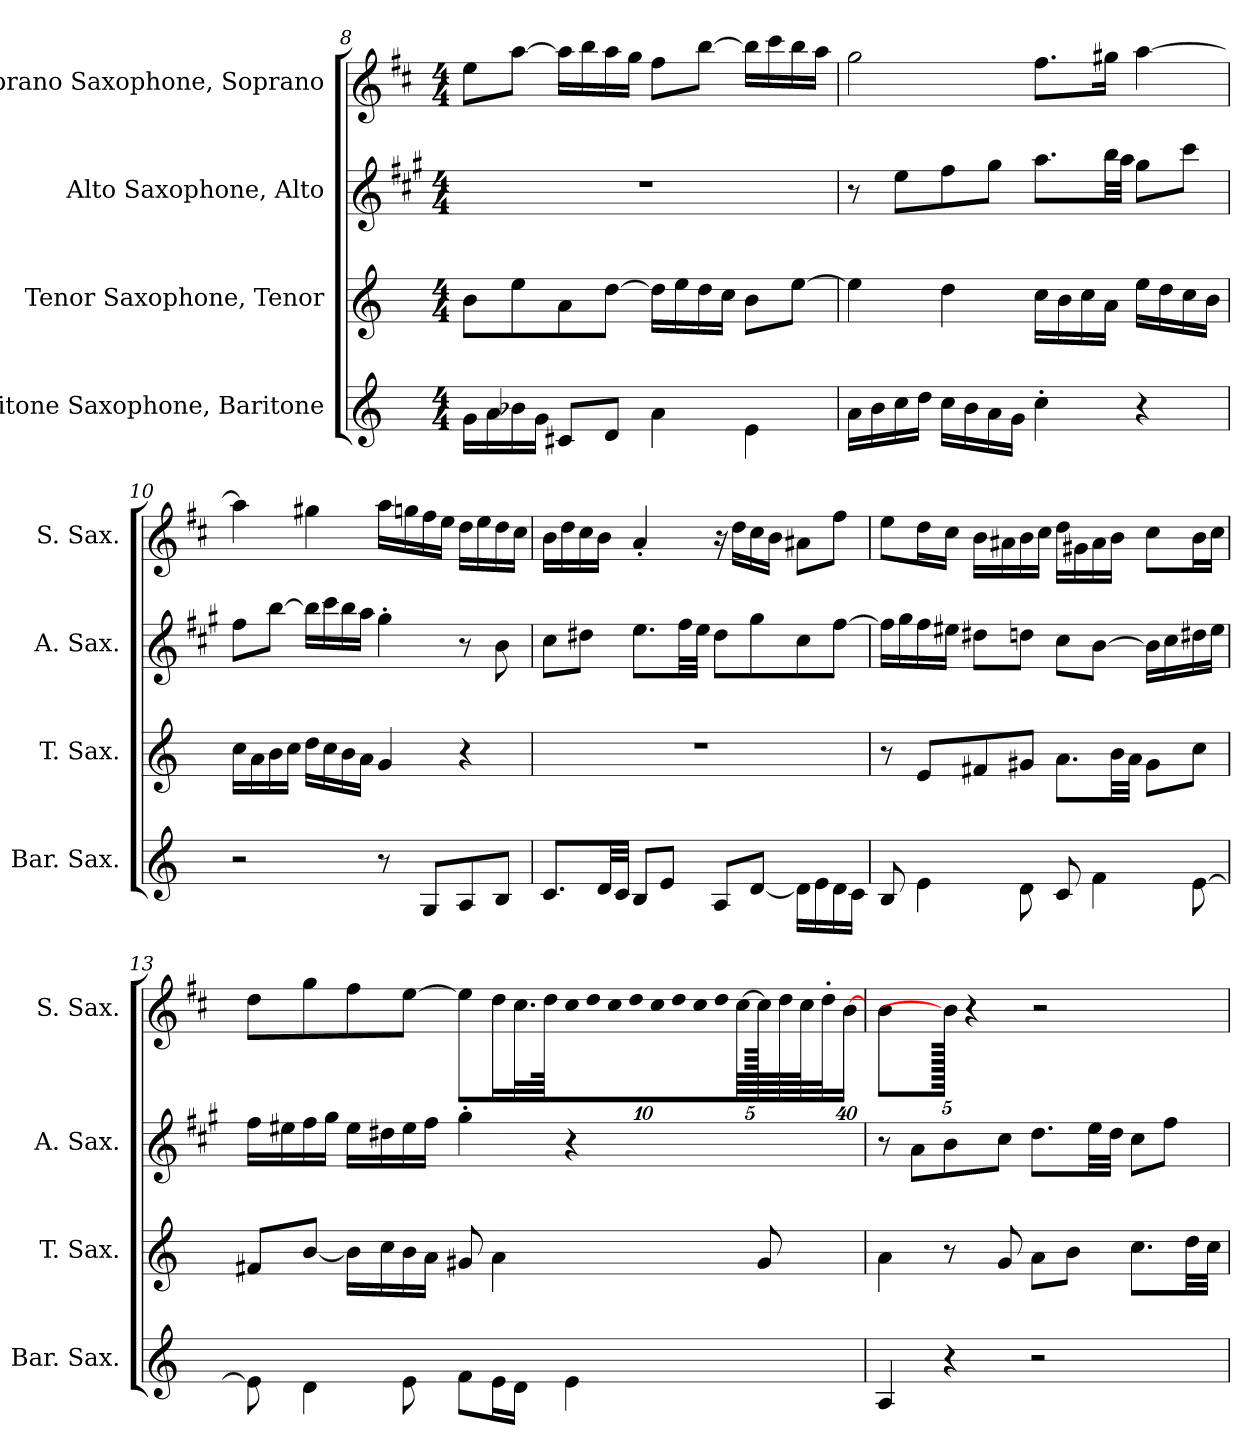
**kern	**kern	**kern	**kern
*part4	*part3	*part2	*part1
*staff4	*staff3	*staff2	*staff1
*I"Baritone Saxophone, Baritone	*I"Tenor Saxophone, Tenor	*I"Alto Saxophone, Alto	*I"Soprano Saxophone, Soprano
*I'Bar. Sax.	*I'T. Sax.	*I'A. Sax.	*I'S. Sax.
*clefG2	*clefG2	*clefG2	*clefG2
*ITrd12c21	*ITrd8c14	*ITrd5c9	*ITrd1c2
*k[]	*k[]	*k[]	*k[]
*M4/4	*M4/4	*M4/4	*M4/4
=8	=8	=8	=8
16G\LL	8B\L	1r	8dd\L
16A\	.	.	.
16B-X\	8e\	.	[8gg\J
16G\JJ	.	.	.
8C#X/L	8A\	.	16gg\LL]
.	.	.	16aa\
8D/J	[8d\J	.	16gg\
.	.	.	16ff\JJ
4A\	16d\LL]	.	8ee\L
.	16e\	.	.
.	16d\	.	[8aa\J
.	16c\JJ	.	.
4E\	8B\L	.	16aa\LL]
.	.	.	16bb\
.	[8e\J	.	16aa\
.	.	.	16gg\JJ
!!LO:LB:g=z
=9	=9	=9	=9
16A\LL	4e\]	8r	2ff\
16B\	.	.	.
16c\	.	8g\L	.
16d\JJ	.	.	.
16c\LL	4d\	8a\	.
16B\	.	.	.
16A\	.	8b\J	.
16G\JJ	.	.	.
4c'\	16c\LL	8.cc\L	8.ee\L
.	16B\	.	.
.	16c\	.	.
.	16A\JJ	32dd\LL	16ff#X\Jk
.	.	32cc\JJJ	.
4r	16e\LL	8b\L	[4gg\
.	16d\	.	.
.	16c\	8ee\J	.
.	16B\JJ	.	.
=10	=10	=10	=10
2r	16c\LL	8a\L	4gg\]
.	16A\	.	.
.	16B\	[8dd\J	.
.	16c\JJ	.	.
.	16d\LL	16dd\LL]	4ff#X\
.	16c\	16ee\	.
.	16B\	16dd\	.
.	16A\JJ	16cc\JJ	.
8r	4G/	4b'\	16gg\LL
.	.	.	16ffn\
8GG/L	.	.	16ee\
.	.	.	16dd\JJ
8AA/	4r	8r	16cc\LL
.	.	.	16dd\
8BB/J	.	8d\	16cc\
.	.	.	16b\JJ
!!LO:LB:g=z
=11	=11	=11	=11
8.C/L	1r	8e\L	16a\LL
.	.	.	16cc\
.	.	8f#X\J	16b\
32D/LL	.	.	16a\JJ
32C/JJJ	.	.	.
8BB/L	.	8.g\L	4g'/
8E/J	.	.	.
.	.	32a\LL	.
.	.	32g\JJJ	.
8AA/L	.	8f#\L	16r
.	.	.	16cc\LL
[8D/J	.	8b\	16b\
.	.	.	16a\JJ
16D\LL]	.	8e\	8g#X\L
16E\	.	.	.
16D\	.	[8a\J	8ee\J
16C\JJ	.	.	.
=12	=12	=12	=12
8BB/	8r	16a\LL]	8dd\L
.	.	16b\	.
4E\	8E/L	16a\	16cc\L
.	.	16g#X\JJ	16b\JJ
.	8F#X/	8f#X\L	16a\LL
.	.	.	16g#X\
8D\	8G#X/J	8fn\J	16a\
.	.	.	16b\JJ
8C/	8.A\L	8e\L	16cc\LL
.	.	.	16f#X\
4F\	.	[8d\J	16g#\
.	32B\LL	.	16a\JJ
.	32A\JJJ	.	.
.	8G#\L	16d\LL]	8b\L
.	.	16e\	.
[8E\	8c\J	16f#X\	16a\L
.	.	16g#\JJ	16b\JJ
!!LO:PB:g=z
=13	=13	=13	=13
8E\]	8F#X/L	16a\LL	8cc\L
.	.	16g#X\	.
4D\	[8B/J	16a\	8ff\
.	.	16b\JJ	.
.	16B\LL]	16g#\LL	8ee\
.	16c\	16f#X\	.
8E\	16B\	16g#\	[8dd\J
.	16A\JJ	16a\JJ	.
8F\L	8G#X/	4b'\	8dd\L]
16E\L	4A\	.	16cc\L
16D\JJ	.	.	32.b\L
.	.	.	64cc\L
*	*	*	*Xbrackettup
!	!	!	!LO:N:vis=64
4E\	.	4r	640%9b\
!	!	!	!LO:N:vis=64
.	.	.	640%9cc\
!	!	!	!LO:N:vis=64
.	.	.	640%9b\
!	!	!	!LO:N:vis=64
.	.	.	640%9cc\
!	!	!	!LO:N:vis=64
.	.	.	640%9b\
!	!	!	!LO:N:vis=64
.	.	.	640%9cc\
!	!	!	!LO:N:vis=64
.	.	.	640%9b\
!	!	!	!LO:N:vis=64
.	.	.	640%9cc\
.	.	.	[80b\
.	8G#/	.	640b\]
.	.	.	64cc\
.	.	.	64b\J
.	.	.	32cc'\J
.	.	.	[640%39a\JJ
=14	=14	=14	=14
4AA/	4A\	8r	4a\
.	.	8c\L	.
4r	8r	8d\	640a\JJ]
.	.	.	4r
.	8G/	8e\J	.
2r	8A\L	8.f\L	.
.	.	.	2r
.	8B\J	.	.
.	.	32g\LL	.
.	.	32f\JJJ	.
.	8.c\L	8e\L	.
.	.	8a\J	.
.	32d\LL	.	.
.	32c\JJJ	.	.
640ryy	640ryy	640ryy	.
=	=	=	=
*-	*-	*-	*-
